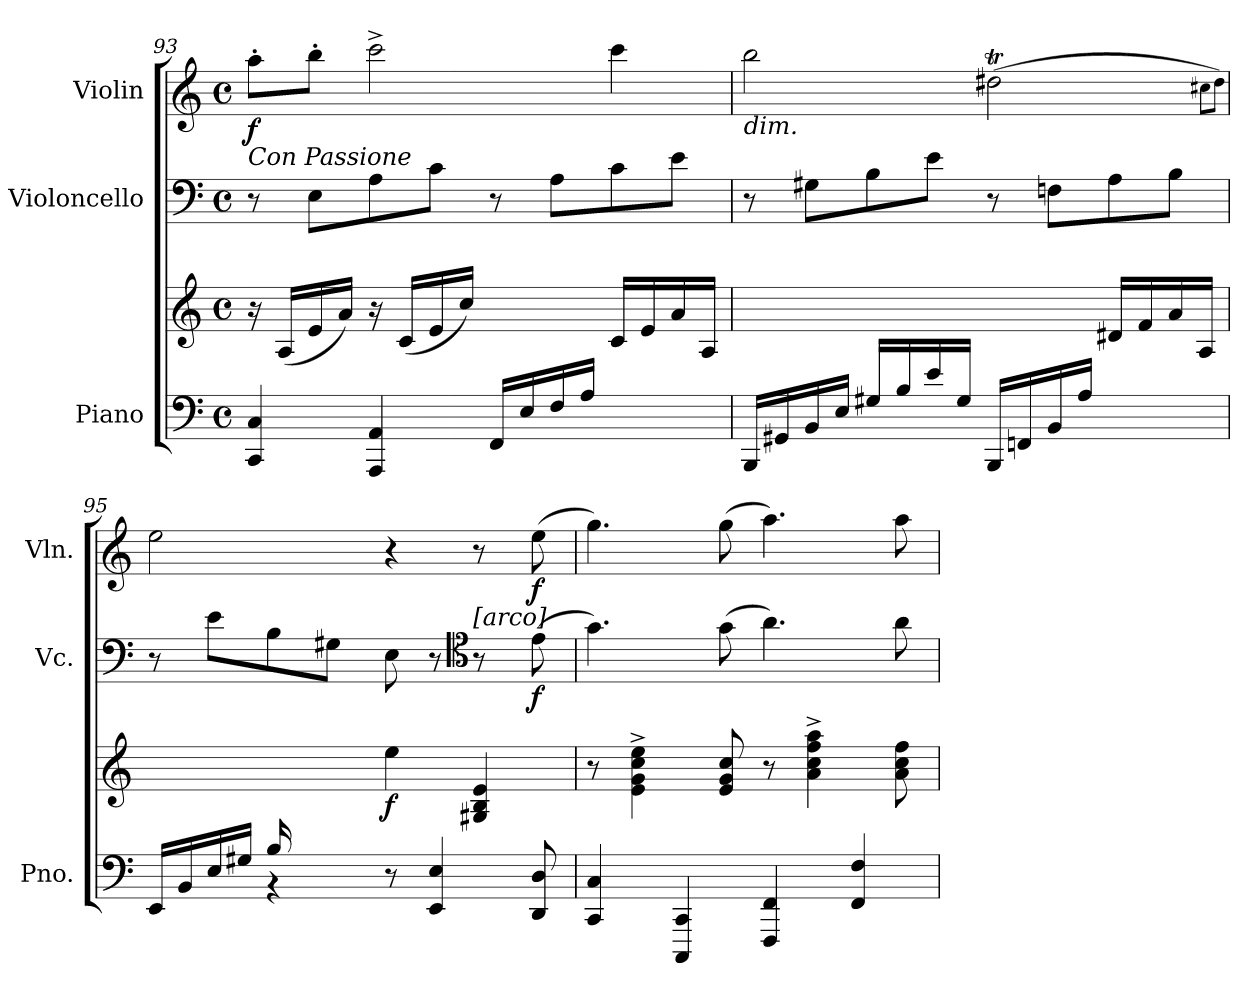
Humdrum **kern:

**kern	**kern	**dynam	**kern	**dynam	**kern	**dynam
*part3	*part3	*part3	*part2	*part2	*part1	*part1
*staff4	*staff3	*staff3/4	*staff2	*staff2	*staff1	*staff1
*I"Piano	*	*	*I"Violoncello	*	*I"Violin	*
*I'Pno.	*	*	*I'Vc.	*	*I'Vln.	*
*clefF4	*clefG2	*	*clefF4	*	*clefG2	*
*k[]	*k[]	*	*k[]	*	*k[]	*
*M4/4	*M4/4	*	*M4/4	*	*M4/4	*
*met(c)	*met(c)	*	*met(c)	*	*met(c)	*
=93	=93	=93	=93	=93	=93	=93
*	*^	*	*	*	*	*
!	!	!	!	!	!	!LO:TX:b:i:t=Con Passione	!
!	!	!	!	!	!	!	!LO:DY:b
4CC/ 4C/	16r	2.ryy	.	8r	.	8aa'\L	f
.	(16A/LL	.	.	.	.	.	.
.	16e/	.	.	8E\L	.	8bb'\J	.
.	16a/JJ)	.	.	.	.	.	.
4AAA/ 4AA/	16r	.	.	8A\	.	2ccc^\	.
.	(16c/LL	.	.	.	.	.	.
.	16e/	.	.	8c\J	.	.	.
.	16cc/JJ)	.	.	.	.	.	.
(16FF/LL	2ryy	.	.	8r	.	.	.
16E/	.	.	.	.	.	.	.
16F/	.	.	.	8A\L	.	.	.
16A/JJ	.	.	.	.	.	.	.
4ryy	.	16c/LL	.	8c\	.	4ccc\	.
.	.	16e/	.	.	.	.	.
.	.	16a/	.	8e\J	.	.	.
.	.	16A/JJ)	.	.	.	.	.
=94	=94	=94	=94	=94	=94	=94	=94
!	!	!	!	!	!	!LO:TX:b:i:t=dim.	!
16BBB/LL	2ryy	2.ryy	.	8r	.	2bb\	.
16GG#X/	.	.	.	.	.	.	.
16BB/	.	.	.	8G#X\L	.	.	.
16E/JJ	.	.	.	.	.	.	.
16G#X/LL	.	.	.	8B\	.	.	.
16B/	.	.	.	.	.	.	.
16e/	.	.	.	8e\J	.	.	.
16G#/JJ	.	.	.	.	.	.	.
(16BBB/LL	2ryy	.	.	8r	.	(2dd#Xt\	.
16FFni/	.	.	.	.	.	.	.
16BB/	.	.	.	8Fni\L	.	.	.
16A/JJ	.	.	.	.	.	.	.
4ryy	.	16d#X/LL	.	8A\	.	.	.
.	.	16f/	.	.	.	.	.
.	.	16a/	.	8B\J	.	.	.
.	.	16A/JJ)	.	.	.	.	.
*	*v	*v	*	*	*	*	*
.	.	.	.	.	8qcc#X\L	.
.	.	.	.	.	8qdd#\J)	.
!!LO:LB:g=z
=95	=95	=95	=95	=95	=95	=95
*^	*	*	*	*	*	*
4ryy	16EE/LL	4ryy	.	8r	.	2ee\	.
.	16BB/	.	.	.	.	.	.
.	16E/	.	.	8e\L	.	.	.
.	16G#X/JJ	.	.	.	.	.	.
16B/LL	4r	16ryy	.	8B\	.	.	.
2ryy	.	16e/	.	.	.	.	.
.	.	16g#X/	.	8G#X\J	.	.	.
.	.	16b/JJ	.	.	.	.	.
!	!	!	!LO:DY:b	!	!	!	!
.	8r	(4ee\	f	8E\	.	4r	.
.	4EE/ 4E/	.	.	8r	.	.	.
*	*	*	*	*clefC4	*	*	*
!	!	!	!	!LO:TX:a:t=[arco]	!	!	!
.	.	4G#X/ 4B/ 4e/	.	8r	.	8r	.
8.ryy	.	.	.	.	.	.	.
!	!	!	!	!	!LO:DY:b	!	!LO:DY:b
.	8DD/ 8D/	.	.	(8e\	f	(8ee\	f
*v	*v	*	*	*	*	*	*
=96	=96	=96	=96	=96	=96	=96
4CC/ 4C/	8r	.	4.g\)	.	4.gg\)	.
.	4e\^> 4g\^> 4cc\^> 4ee\^>	.	.	.	.	.
4CCC/ 4CC/	.	.	.	.	.	.
.	8e/ 8g/ 8cc/	.	(8g\	.	(8gg\	.
4FFF/ 4FF/	8r	.	4.a\)	.	4.aa\)	.
.	4a\^ 4cc\^ 4ff\^ 4aa\^	.	.	.	.	.
4FF/ 4F/	.	.	.	.	.	.
.	8a\ 8cc\ 8ff\	.	8a\	.	8aa\	.
=	=	=	=	=	=	=
*-	*-	*-	*-	*-	*-	*-
